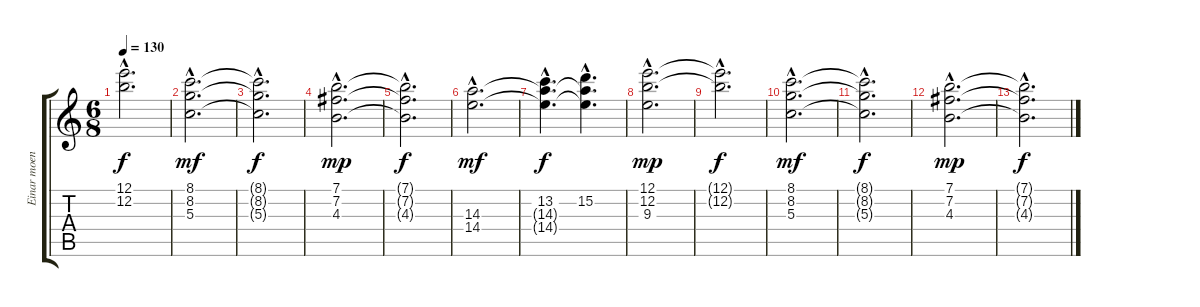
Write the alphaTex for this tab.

\track ("Einar moen (high)" "Einar moen") {instrument stringensemble1}
\staff {score tabs}
\tuning (E5 B4 G4 D4 A3 E3) {hide}
\ts (6 8)
\tempo 130
\clef g2
\ks c
(12.1{hac t} 12.2{hac t}).2{d dy f} |
(8.1{hac} 8.2{hac} 5.3{hac}).2{d dy mf} |
(8.1{hac t} 8.2{hac t} 5.3{hac t}).2{d dy f} |
(7.1{hac} 7.2{hac} 4.3{hac}).2{d dy mp} |
(7.1{hac t} 7.2{hac t} 4.3{hac t}).2{d dy f} |
(14.3{hac} 14.4{hac}).2{d dy mf} |
(13.2{hac} 14.3{hac t} 14.4{hac t}).4{d dy f} (15.2{hac} 14.3{hac t} 14.4{hac t}).4{d} |
(12.1{hac} 12.2{hac} 9.3{hac}).2{d dy mp} |
(12.1{hac t} 12.2{hac t}).2{d dy f} |
(8.1{hac} 8.2{hac} 5.3{hac}).2{d dy mf} |
(8.1{hac t} 8.2{hac t} 5.3{hac t}).2{d dy f} |
(7.1{hac} 7.2{hac} 4.3{hac}).2{d dy mp} |
(7.1{hac t} 7.2{hac t} 4.3{hac t}).2{d dy f}
